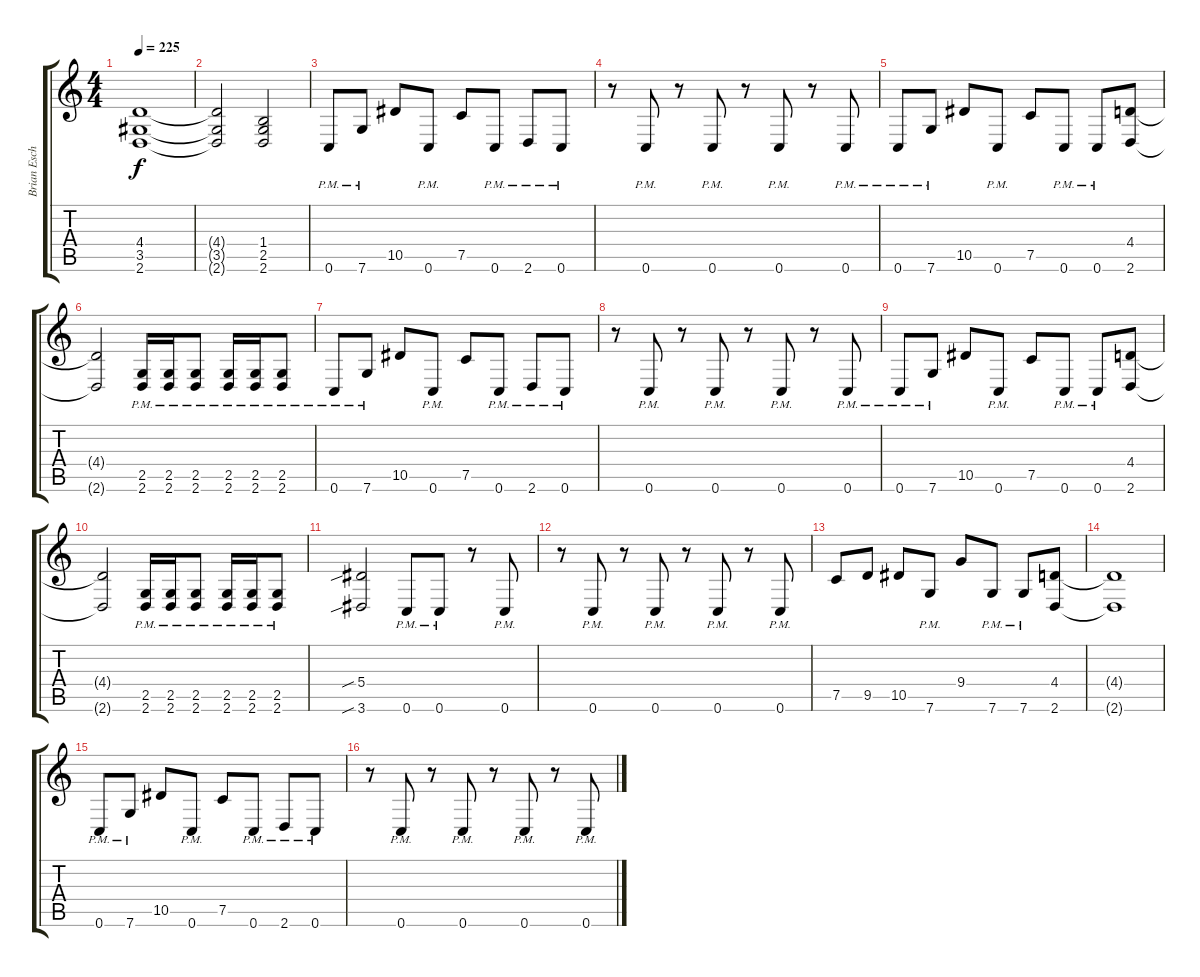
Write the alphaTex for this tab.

\track ("Brian Eschbach (Rhythm)" "Brian Esch") {instrument distortionguitar}
\staff {score tabs}
\tuning (C4 G3 Eb3 Bb2 F2 C2) {hide}
\ts (4 4)
\tempo 225
\clef g2
\ks c
(4.4 3.5 2.6).1{dy f} |
(4.4{t} 3.5{t} 2.6{t}).2 (1.4 2.5 2.6).2 |
0.6{pm}.8 7.6{pm}.8 10.5.8 0.6{pm}.8 7.5.8 0.6{pm}.8 2.6{pm}.8 0.6{pm}.8 |
r.8 0.6{pm}.8 r.8 0.6{pm}.8 r.8 0.6{pm}.8 r.8 0.6{pm}.8 |
0.6{pm}.8 7.6{pm}.8 10.5.8 0.6{pm}.8 7.5.8 0.6{pm}.8 0.6{pm}.8 (4.4 2.6).8 |
(4.4{t} 2.6{t}).2 (2.5{pm} 2.6{pm}).16 (2.5{pm} 2.6{pm}).16 (2.5{pm} 2.6{pm}).8 (2.5{pm} 2.6{pm}).16 (2.5{pm} 2.6{pm}).16 (2.5{pm} 2.6{pm}).8 |
0.6{pm}.8 7.6{pm}.8 10.5.8 0.6{pm}.8 7.5.8 0.6{pm}.8 2.6{pm}.8 0.6{pm}.8 |
r.8 0.6{pm}.8 r.8 0.6{pm}.8 r.8 0.6{pm}.8 r.8 0.6{pm}.8 |
0.6{pm}.8 7.6{pm}.8 10.5.8 0.6{pm}.8 7.5.8 0.6{pm}.8 0.6{pm}.8 (4.4 2.6).8 |
(4.4{t} 2.6{t}).2 (2.5{pm} 2.6{pm}).16 (2.5{pm} 2.6{pm}).16 (2.5{pm} 2.6{pm}).8 (2.5{pm} 2.6{pm}).16 (2.5{pm} 2.6{pm}).16 (2.5{pm} 2.6{pm}).8 |
(5.4{sib} 3.6{sib}).2 0.6{pm}.8 0.6{pm}.8 r.8 0.6{pm}.8 |
r.8 0.6{pm}.8 r.8 0.6{pm}.8 r.8 0.6{pm}.8 r.8 0.6{pm}.8 |
7.5.8 9.5.8 10.5.8 7.6{pm}.8 9.4.8 7.6{pm}.8 7.6{pm}.8 (4.4 2.6).8 |
(4.4{t} 2.6{t}).1 |
0.6{pm}.8 7.6{pm}.8 10.5.8 0.6{pm}.8 7.5.8 0.6{pm}.8 2.6{pm}.8 0.6{pm}.8 |
r.8 0.6{pm}.8 r.8 0.6{pm}.8 r.8 0.6{pm}.8 r.8 0.6{pm}.8
